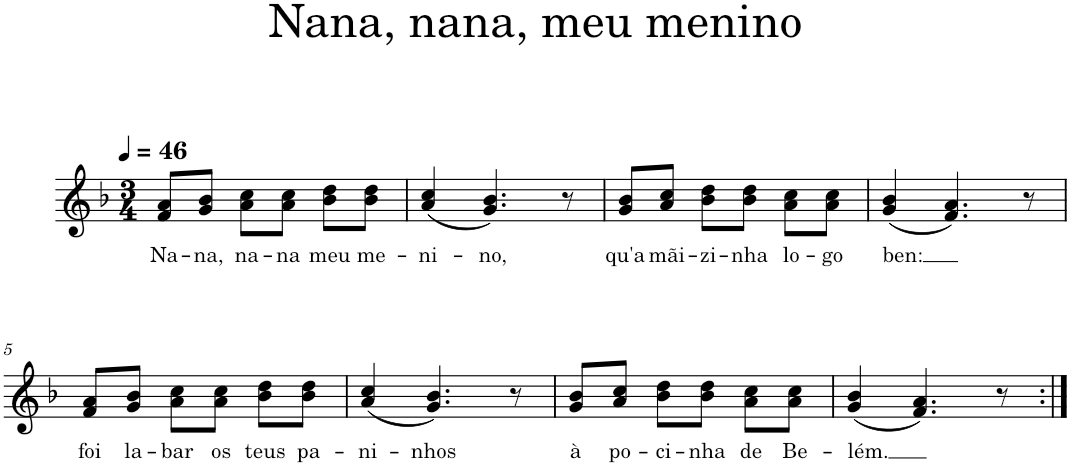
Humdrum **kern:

**kern	**text
*part1	*part1
*staff1	*staff1
*I"Voice, Voice	*
*I'Vo.	*
*clefG2	*
*k[b-]	*
*M3/4	*
*MM46	*
=1	=1
!	!LO:LY:b
8f/ 8a/L	Na-
!	!LO:LY:b
8g/ 8b-/J	-na,
!	!LO:LY:b
8a\ 8cc\L	na-
!	!LO:LY:b
8a\ 8cc\J	-na
!	!LO:LY:b
8b-\ 8dd\L	meu
!	!LO:LY:b
8b-\ 8dd\J	me-
=2	=2
!	!LO:LY:b
(4a/ 4cc/	-ni-
!	!LO:LY:b
4.g/ 4.b-/)	-no,
8r	.
=3	=3
!	!LO:LY:b
8g/ 8b-/L	qu'a
!	!LO:LY:b
8a/ 8cc/J	mãi-
!	!LO:LY:b
8b-\ 8dd\L	-zi-
!	!LO:LY:b
8b-\ 8dd\J	-nha
!	!LO:LY:b
8a\ 8cc\L	lo-
!	!LO:LY:b
8a\ 8cc\J	-go
=4	=4
!	!LO:LY:b
(4g/ 4b-/	ben:
4.f/ 4.a/)	.
8r	.
!!LO:LB:g=z
=5	=5
!	!LO:LY:b
8f/ 8a/L	foi
!	!LO:LY:b
8g/ 8b-/J	la-
!	!LO:LY:b
8a\ 8cc\L	-bar
!	!LO:LY:b
8a\ 8cc\J	os
!	!LO:LY:b
8b-\ 8dd\L	teus
!	!LO:LY:b
8b-\ 8dd\J	pa-
=6	=6
!	!LO:LY:b
(4a/ 4cc/	-ni-
!	!LO:LY:b
4.g/ 4.b-/)	-nhos
8r	.
=7	=7
!	!LO:LY:b
8g/ 8b-/L	à
!	!LO:LY:b
8a/ 8cc/J	po-
!	!LO:LY:b
8b-\ 8dd\L	-ci-
!	!LO:LY:b
8b-\ 8dd\J	-nha
!	!LO:LY:b
8a\ 8cc\L	de
!	!LO:LY:b
8a\ 8cc\J	Be-
=8	=8
!	!LO:LY:b
(4g/ 4b-/	-lém.
4.f/ 4.a/)	.
8r	.
=:|!	=:|!
*-	*-
